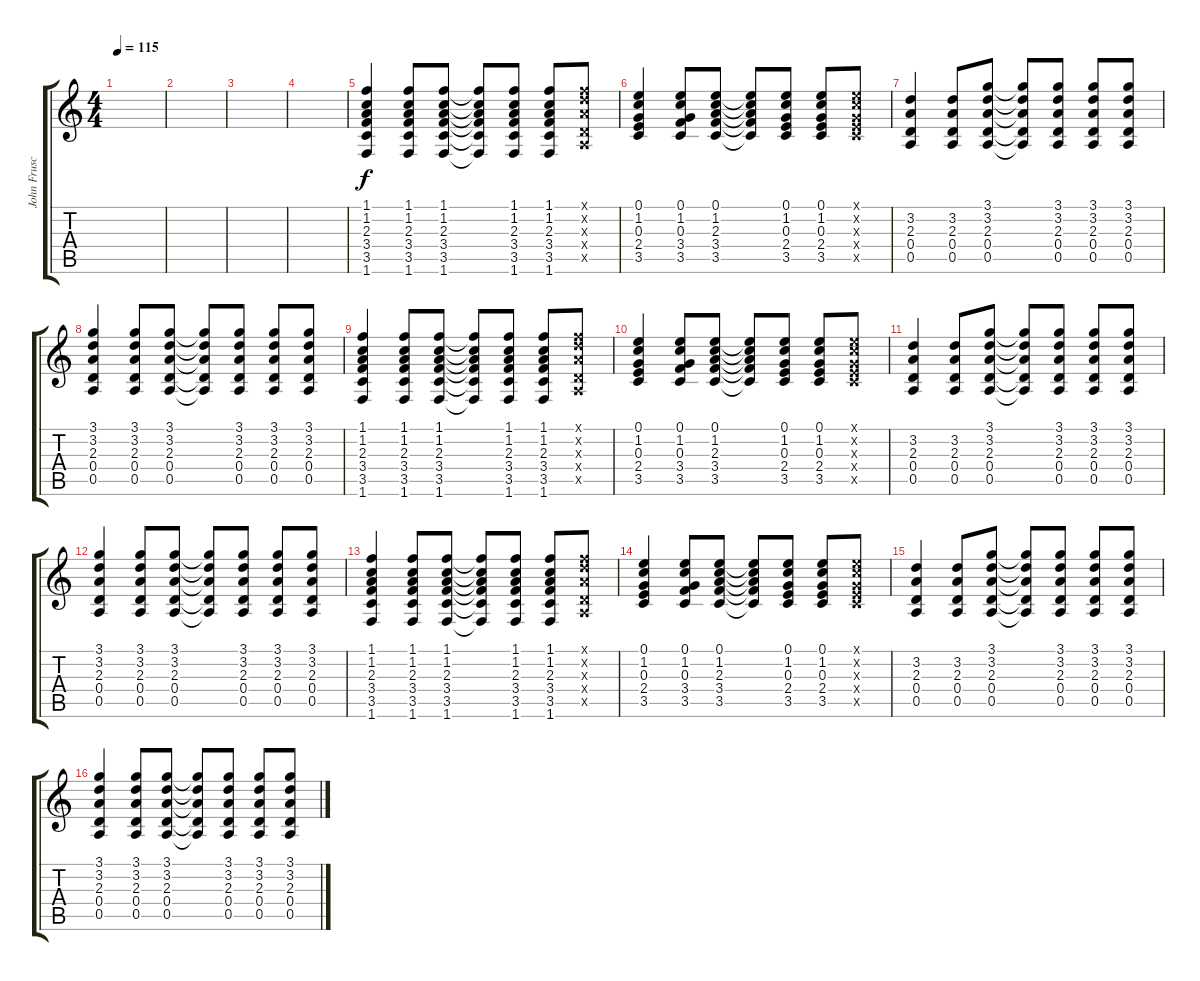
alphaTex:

\track ("John Frusciante (Acoustic)" "John Frusc") {instrument acousticguitarnylon}
\staff {score tabs}
\tuning (E4 B3 G3 D3 A2 E2) {hide}
\ts (4 4)
\tempo 115
\clef g2
\ks c
|
|
|
|
(1.1 1.2 2.3 3.4 3.5 1.6).4 (1.1 1.2 2.3 3.4 3.5 1.6).8 (1.1 1.2 2.3 3.4 3.5 1.6).8 (1.1{t} 1.2{t} 2.3{t} 3.4{t} 3.5{t} 1.6{t}).8 (1.1 1.2 2.3 3.4 3.5 1.6).8 (1.1 1.2 2.3 3.4 3.5 1.6).8 (1.1{x} 3.2{x} 2.3{x} 0.4{x} 0.5{x}).8 |
(0.1 1.2 0.3 2.4 3.5).4 (0.1 1.2 0.3 3.4 3.5).8 (0.1 1.2 2.3 3.4 3.5).8 (0.1{t} 1.2{t} 2.3{t} 3.4{t} 3.5{t}).8 (0.1 1.2 0.3 2.4 3.5).8 (0.1 1.2 0.3 2.4 3.5).8 (0.1{x} 1.2{x} 0.3{x} 2.4{x} 3.5{x}).8 |
(3.2 2.3 0.4 0.5).4 (3.2 2.3 0.4 0.5).8 (3.1 3.2 2.3 0.4 0.5).8 (3.1{t} 3.2{t} 2.3{t} 0.4{t} 0.5{t}).8 (3.1 3.2 2.3 0.4 0.5).8 (3.1 3.2 2.3 0.4 0.5).8 (3.1 3.2 2.3 0.4 0.5).8 |
(3.1 3.2 2.3 0.4 0.5).4 (3.1 3.2 2.3 0.4 0.5).8 (3.1 3.2 2.3 0.4 0.5).8 (3.1{t} 3.2{t} 2.3{t} 0.4{t} 0.5{t}).8 (3.1 3.2 2.3 0.4 0.5).8 (3.1 3.2 2.3 0.4 0.5).8 (3.1 3.2 2.3 0.4 0.5).8 |
(1.1 1.2 2.3 3.4 3.5 1.6).4 (1.1 1.2 2.3 3.4 3.5 1.6).8 (1.1 1.2 2.3 3.4 3.5 1.6).8 (1.1{t} 1.2{t} 2.3{t} 3.4{t} 3.5{t} 1.6{t}).8 (1.1 1.2 2.3 3.4 3.5 1.6).8 (1.1 1.2 2.3 3.4 3.5 1.6).8 (1.1{x} 3.2{x} 2.3{x} 0.4{x} 0.5{x}).8 |
(0.1 1.2 0.3 2.4 3.5).4 (0.1 1.2 0.3 3.4 3.5).8 (0.1 1.2 2.3 3.4 3.5).8 (0.1{t} 1.2{t} 2.3{t} 3.4{t} 3.5{t}).8 (0.1 1.2 0.3 2.4 3.5).8 (0.1 1.2 0.3 2.4 3.5).8 (0.1{x} 1.2{x} 0.3{x} 2.4{x} 3.5{x}).8 |
(3.2 2.3 0.4 0.5).4 (3.2 2.3 0.4 0.5).8 (3.1 3.2 2.3 0.4 0.5).8 (3.1{t} 3.2{t} 2.3{t} 0.4{t} 0.5{t}).8 (3.1 3.2 2.3 0.4 0.5).8 (3.1 3.2 2.3 0.4 0.5).8 (3.1 3.2 2.3 0.4 0.5).8 |
(3.1 3.2 2.3 0.4 0.5).4 (3.1 3.2 2.3 0.4 0.5).8 (3.1 3.2 2.3 0.4 0.5).8 (3.1{t} 3.2{t} 2.3{t} 0.4{t} 0.5{t}).8 (3.1 3.2 2.3 0.4 0.5).8 (3.1 3.2 2.3 0.4 0.5).8 (3.1 3.2 2.3 0.4 0.5).8 |
(1.1 1.2 2.3 3.4 3.5 1.6).4 (1.1 1.2 2.3 3.4 3.5 1.6).8 (1.1 1.2 2.3 3.4 3.5 1.6).8 (1.1{t} 1.2{t} 2.3{t} 3.4{t} 3.5{t} 1.6{t}).8 (1.1 1.2 2.3 3.4 3.5 1.6).8 (1.1 1.2 2.3 3.4 3.5 1.6).8 (1.1{x} 3.2{x} 2.3{x} 0.4{x} 0.5{x}).8 |
(0.1 1.2 0.3 2.4 3.5).4 (0.1 1.2 0.3 3.4 3.5).8 (0.1 1.2 2.3 3.4 3.5).8 (0.1{t} 1.2{t} 2.3{t} 3.4{t} 3.5{t}).8 (0.1 1.2 0.3 2.4 3.5).8 (0.1 1.2 0.3 2.4 3.5).8 (0.1{x} 1.2{x} 0.3{x} 2.4{x} 3.5{x}).8 |
(3.2 2.3 0.4 0.5).4 (3.2 2.3 0.4 0.5).8 (3.1 3.2 2.3 0.4 0.5).8 (3.1{t} 3.2{t} 2.3{t} 0.4{t} 0.5{t}).8 (3.1 3.2 2.3 0.4 0.5).8 (3.1 3.2 2.3 0.4 0.5).8 (3.1 3.2 2.3 0.4 0.5).8 |
(3.1 3.2 2.3 0.4 0.5).4 (3.1 3.2 2.3 0.4 0.5).8 (3.1 3.2 2.3 0.4 0.5).8 (3.1{t} 3.2{t} 2.3{t} 0.4{t} 0.5{t}).8 (3.1 3.2 2.3 0.4 0.5).8 (3.1 3.2 2.3 0.4 0.5).8 (3.1 3.2 2.3 0.4 0.5).8
